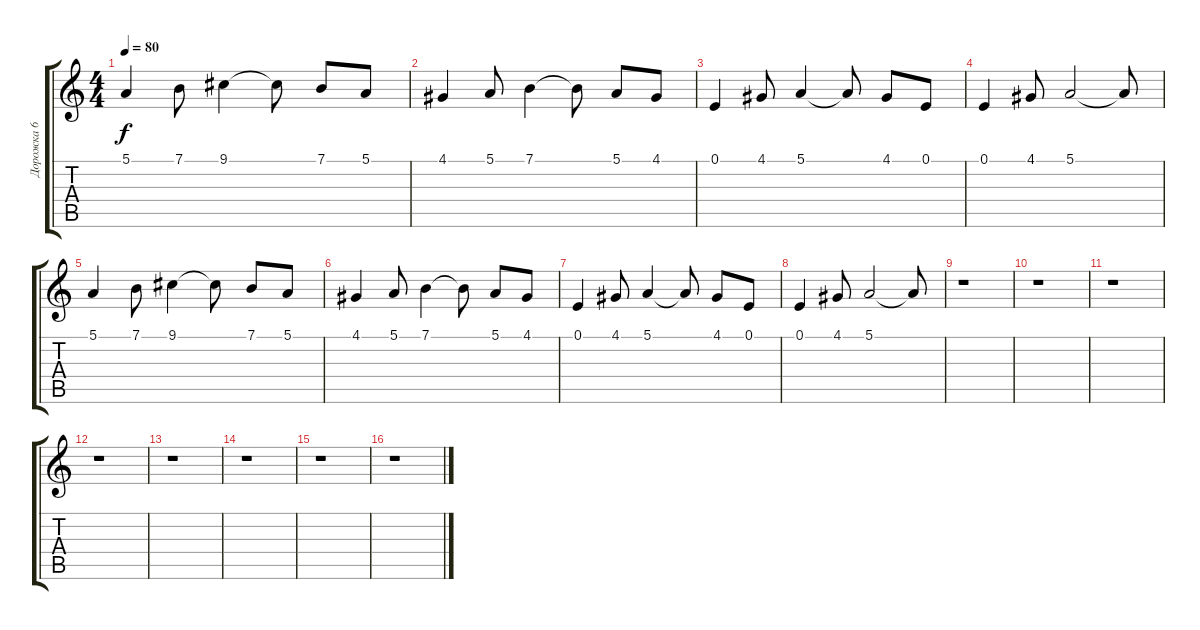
\track ("Дорожка 6" "Дорожка 6") {instrument frenchhorn}
\staff {score tabs}
\tuning (E4 B3 G3 D3 A2 E2) {hide}
\ts (4 4)
\tempo 80
\clef g2
\ks c
5.1.4{dy f} 7.1.8 9.1.4 9.1{t}.8 7.1.8 5.1.8 |
4.1.4 5.1.8 7.1.4 7.1{t}.8 5.1.8 4.1.8 |
0.1.4 4.1.8 5.1.4 5.1{t}.8 4.1.8 0.1.8 |
0.1.4 4.1.8 5.1.2 5.1{t}.8 |
5.1.4 7.1.8 9.1.4 9.1{t}.8 7.1.8 5.1.8 |
4.1.4 5.1.8 7.1.4 7.1{t}.8 5.1.8 4.1.8 |
0.1.4 4.1.8 5.1.4 5.1{t}.8 4.1.8 0.1.8 |
0.1.4 4.1.8 5.1.2 5.1{t}.8 |
r.1 |
r.1 |
r.1 |
r.1 |
r.1 |
r.1 |
r.1 |
r.1
